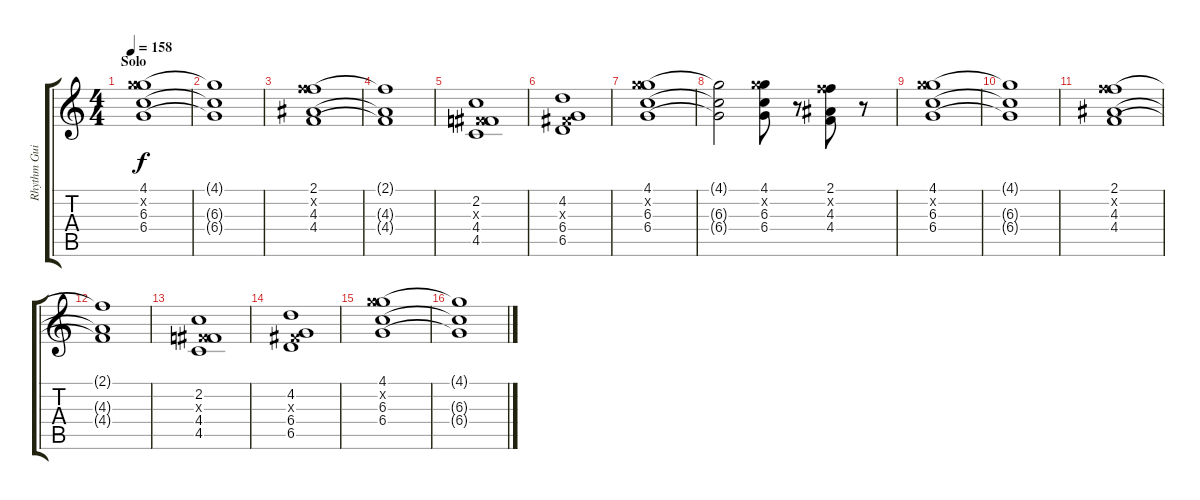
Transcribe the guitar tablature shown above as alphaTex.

\track ("Rhythm Guitar (Alt. Fingering)" "Rhythm Gui") {instrument distortionguitar}
\staff {score tabs}
\tuning (Eb4 Bb3 Gb3 Db3 Ab2 Eb2) {hide}
\ts (4 4)
\section ("" "Solo")
\tempo 158
\clef g2
\ks c
(4.1 9.2{x} 6.3 6.4).1{dy f} |
(4.1{t} 6.3{t} 6.4{t}).1 |
(2.1 7.2{x} 4.3 4.4).1 |
(2.1{t} 4.3{t} 4.4{t}).1 |
(2.2 0.3{x} 4.4 4.5).1 |
(4.2 0.3{x} 6.4 6.5).1 |
(4.1 9.2{x} 6.3 6.4).1 |
(4.1{t} 6.3{t} 6.4{t}).2 (4.1 9.2{x} 6.3 6.4).8 r.8 (2.1 7.2{x} 4.3 4.4).8 r.8 |
(4.1 9.2{x} 6.3 6.4).1 |
(4.1{t} 6.3{t} 6.4{t}).1 |
(2.1 7.2{x} 4.3 4.4).1 |
(2.1{t} 4.3{t} 4.4{t}).1 |
(2.2 0.3{x} 4.4 4.5).1 |
(4.2 0.3{x} 6.4 6.5).1 |
(4.1 9.2{x} 6.3 6.4).1 |
(4.1{t} 6.3{t} 6.4{t}).1
